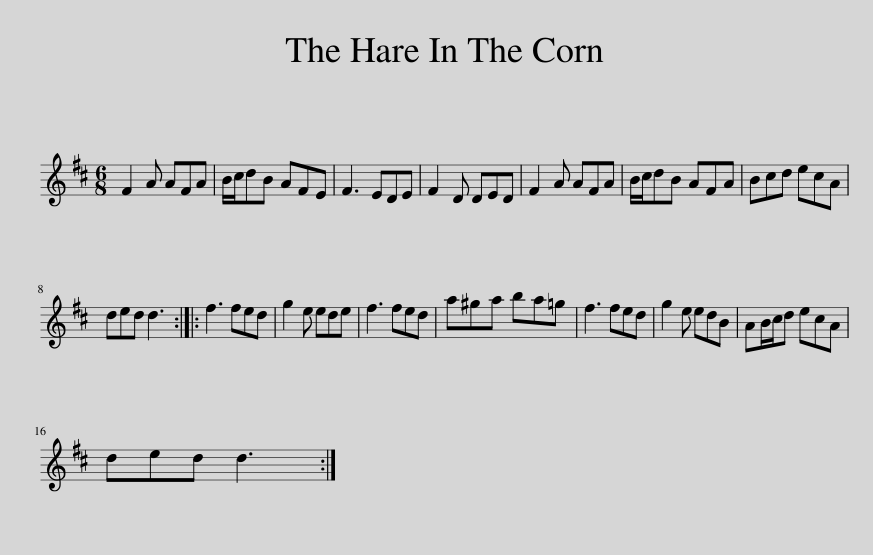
X:1
L:1/8
M:6/8
I:linebreak $
K:D
V:1 treble
V:1
 F2 A AFA | B/c/dB AFE | F3 EDE | F2 D DED | F2 A AFA | %5
 B/c/dB AFA | Bcd ecA |$ ded d3 :: f3 fed | g2 e ede | %10
 f3 fed | a^ga ba=g | f3 fed | g2 e edB | AB/c/d ecA |$ %15
 ded d3 :| %16
